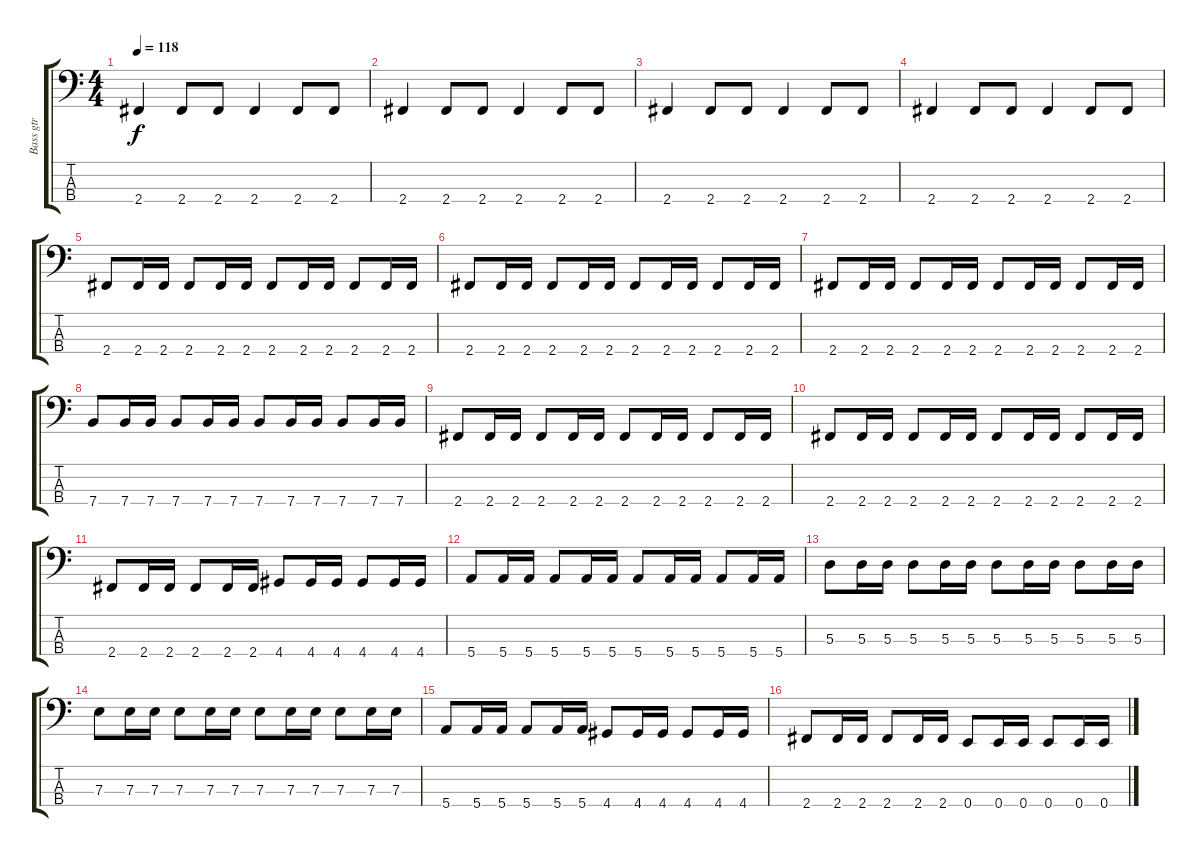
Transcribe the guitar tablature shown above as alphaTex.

\track ("Bass gtr" "Bass gtr") {instrument electricbasspick}
\staff {score tabs}
\tuning (G2 D2 A1 E1) {hide}
\ts (4 4)
\tempo 118
\clef f4
\ks c
2.4.4{dy f} 2.4.8 2.4.8 2.4.4 2.4.8 2.4.8 |
2.4.4 2.4.8 2.4.8 2.4.4 2.4.8 2.4.8 |
2.4.4 2.4.8 2.4.8 2.4.4 2.4.8 2.4.8 |
2.4.4 2.4.8 2.4.8 2.4.4 2.4.8 2.4.8 |
2.4.8 2.4.16 2.4.16 2.4.8 2.4.16 2.4.16 2.4.8 2.4.16 2.4.16 2.4.8 2.4.16 2.4.16 |
2.4.8 2.4.16 2.4.16 2.4.8 2.4.16 2.4.16 2.4.8 2.4.16 2.4.16 2.4.8 2.4.16 2.4.16 |
2.4.8 2.4.16 2.4.16 2.4.8 2.4.16 2.4.16 2.4.8 2.4.16 2.4.16 2.4.8 2.4.16 2.4.16 |
7.4.8 7.4.16 7.4.16 7.4.8 7.4.16 7.4.16 7.4.8 7.4.16 7.4.16 7.4.8 7.4.16 7.4.16 |
2.4.8 2.4.16 2.4.16 2.4.8 2.4.16 2.4.16 2.4.8 2.4.16 2.4.16 2.4.8 2.4.16 2.4.16 |
2.4.8 2.4.16 2.4.16 2.4.8 2.4.16 2.4.16 2.4.8 2.4.16 2.4.16 2.4.8 2.4.16 2.4.16 |
2.4.8 2.4.16 2.4.16 2.4.8 2.4.16 2.4.16 4.4.8 4.4.16 4.4.16 4.4.8 4.4.16 4.4.16 |
5.4.8 5.4.16 5.4.16 5.4.8 5.4.16 5.4.16 5.4.8 5.4.16 5.4.16 5.4.8 5.4.16 5.4.16 |
5.3.8 5.3.16 5.3.16 5.3.8 5.3.16 5.3.16 5.3.8 5.3.16 5.3.16 5.3.8 5.3.16 5.3.16 |
7.3.8 7.3.16 7.3.16 7.3.8 7.3.16 7.3.16 7.3.8 7.3.16 7.3.16 7.3.8 7.3.16 7.3.16 |
5.4.8 5.4.16 5.4.16 5.4.8 5.4.16 5.4.16 4.4.8 4.4.16 4.4.16 4.4.8 4.4.16 4.4.16 |
2.4.8 2.4.16 2.4.16 2.4.8 2.4.16 2.4.16 0.4.8 0.4.16 0.4.16 0.4.8 0.4.16 0.4.16
